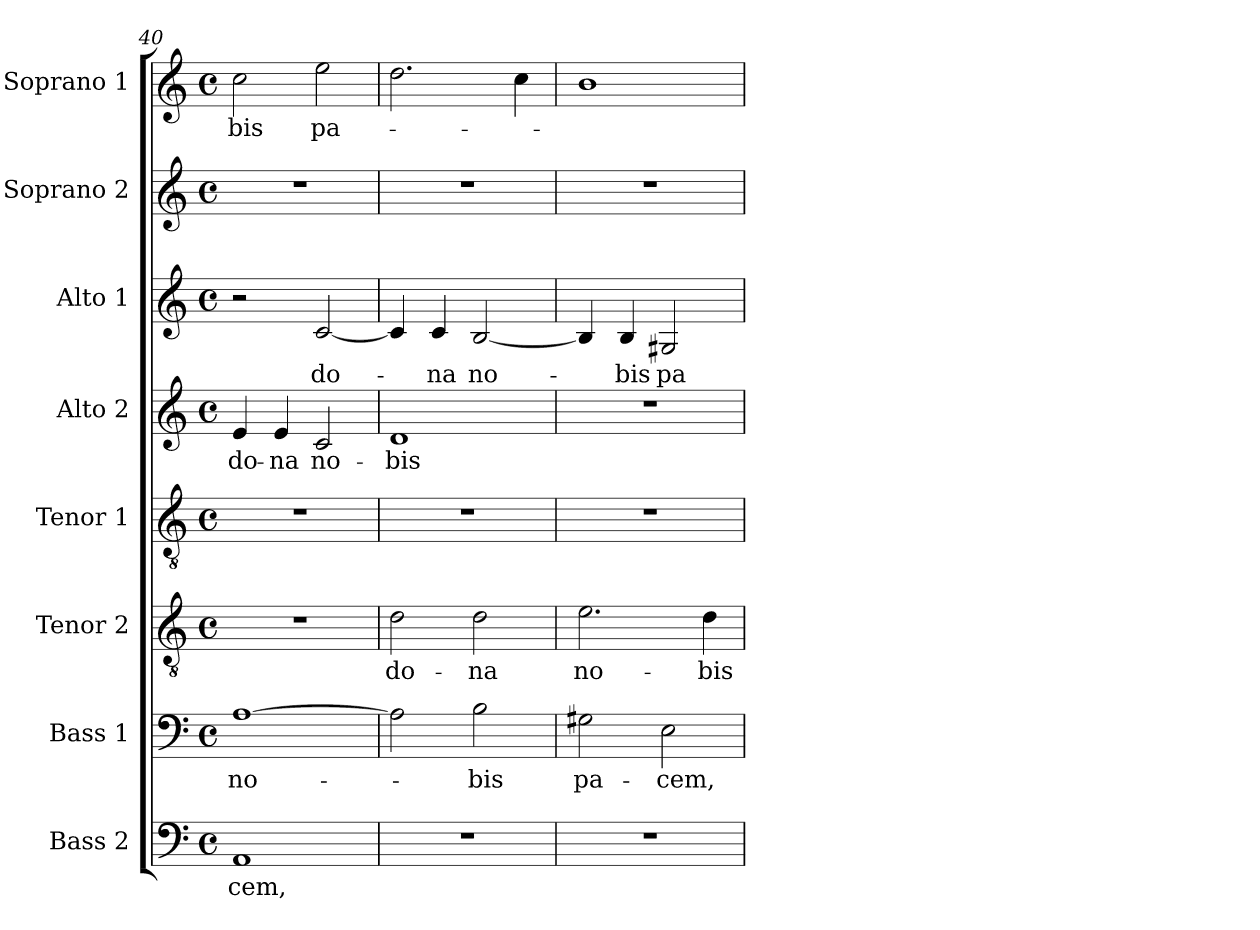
**kern	**text	**kern	**text	**kern	**text	**kern	**kern	**text	**kern	**text	**kern	**kern	**text
*part8	*part8	*part7	*part7	*part6	*part6	*part5	*part4	*part4	*part3	*part3	*part2	*part1	*part1
*staff8	*staff8	*staff7	*staff7	*staff6	*staff6	*staff5	*staff4	*staff4	*staff3	*staff3	*staff2	*staff1	*staff1
*I"Bass 2	*	*I"Bass 1	*	*I"Tenor 2	*	*I"Tenor 1	*I"Alto 2	*	*I"Alto 1	*	*I"Soprano 2	*I"Soprano 1	*
*I'B2.	*	*I'B1.	*	*I'T2.	*	*I'T1.	*I'A2.	*	*I'A1.	*	*I'S2.	*I'S1.	*
*clefF4	*	*clefF4	*	*clefGv2	*	*clefGv2	*clefG2	*	*clefG2	*	*clefG2	*clefG2	*
*	*	*	*	*ITrd7c12	*	*ITrd7c12	*	*	*	*	*	*	*
*k[]	*	*k[]	*	*k[]	*	*k[]	*k[]	*	*k[]	*	*k[]	*k[]	*
*C:	*	*C:	*	*C:	*	*C:	*C:	*	*C:	*	*C:	*C:	*
*M4/4	*	*M4/4	*	*M4/4	*	*M4/4	*M4/4	*	*M4/4	*	*M4/4	*M4/4	*
*met(c)	*	*met(c)	*	*met(c)	*	*met(c)	*met(c)	*	*met(c)	*	*met(c)	*met(c)	*
=40	=40	=40	=40	=40	=40	=40	=40	=40	=40	=40	=40	=40	=40
!	!LO:LY:b:color=#000000	!	!	!	!	!	!	!	!	!	!	!	!
!	!	!	!LO:LY:b:color=#000000	!	!	!	!	!	!	!	!	!	!
!	!	!	!	!	!	!	!	!LO:LY:b:color=#000000	!	!	!	!	!
!	!	!	!	!	!	!	!	!	!	!	!	!	!LO:LY:b:color=#000000
1AAi	-cem,	[1Ai	no-	1r	.	1r	4ei/	do-	2r	.	1r	2cci\	-bis
!	!	!	!	!	!	!	!	!LO:LY:b:color=#000000	!	!	!	!	!
.	.	.	.	.	.	.	4ei/	-na	.	.	.	.	.
!	!	!	!	!	!	!	!	!LO:LY:b:color=#000000	!	!	!	!	!
!	!	!	!	!	!	!	!	!	!	!LO:LY:b:color=#000000	!	!	!
!	!	!	!	!	!	!	!	!	!	!	!	!	!LO:LY:b:color=#000000
.	.	.	.	.	.	.	2ci/	no-	[2ci/	do-	.	2eei\	pa-
=41	=41	=41	=41	=41	=41	=41	=41	=41	=41	=41	=41	=41	=41
!	!	!	!	!	!LO:LY:b:color=#000000	!	!	!	!	!	!	!	!
!	!	!	!	!	!	!	!	!LO:LY:b:color=#000000	!	!	!	!	!
1r	.	2Ai\]	.	2Di\	do-	1r	1di	-bis	4ci/]	.	1r	2.ddi\	.
!	!	!	!	!	!	!	!	!	!	!LO:LY:b:color=#000000	!	!	!
.	.	.	.	.	.	.	.	.	4ci/	-na	.	.	.
!	!	!	!LO:LY:b:color=#000000	!	!	!	!	!	!	!	!	!	!
!	!	!	!	!	!LO:LY:b:color=#000000	!	!	!	!	!	!	!	!
!	!	!	!	!	!	!	!	!	!	!LO:LY:b:color=#000000	!	!	!
.	.	2Bi\	-bis	2Di\	-na	.	.	.	[2Bi/	no-	.	.	.
.	.	.	.	.	.	.	.	.	.	.	.	4cci\	.
=42	=42	=42	=42	=42	=42	=42	=42	=42	=42	=42	=42	=42	=42
!	!	!	!LO:LY:b:color=#000000	!	!	!	!	!	!	!	!	!	!
!	!	!	!	!	!LO:LY:b:color=#000000	!	!	!	!	!	!	!	!
1r	.	2G#Xi\	pa-	2.Ei\	no-	1r	1r	.	4Bi/]	.	1r	1bi	.
!	!	!	!	!	!	!	!	!	!	!LO:LY:b:color=#000000	!	!	!
.	.	.	.	.	.	.	.	.	4Bi/	-bis	.	.	.
!	!	!	!LO:LY:b:color=#000000	!	!	!	!	!	!	!	!	!	!
!	!	!	!	!	!	!	!	!	!	!LO:LY:b:color=#000000	!	!	!
.	.	2Ei\	-cem,	.	.	.	.	.	2G#i/	pa-	.	.	.
!	!	!	!	!	!LO:LY:b:color=#000000	!	!	!	!	!	!	!	!
.	.	.	.	4Di\	-bis	.	.	.	.	.	.	.	.
=	=	=	=	=	=	=	=	=	=	=	=	=	=
*-	*-	*-	*-	*-	*-	*-	*-	*-	*-	*-	*-	*-	*-
